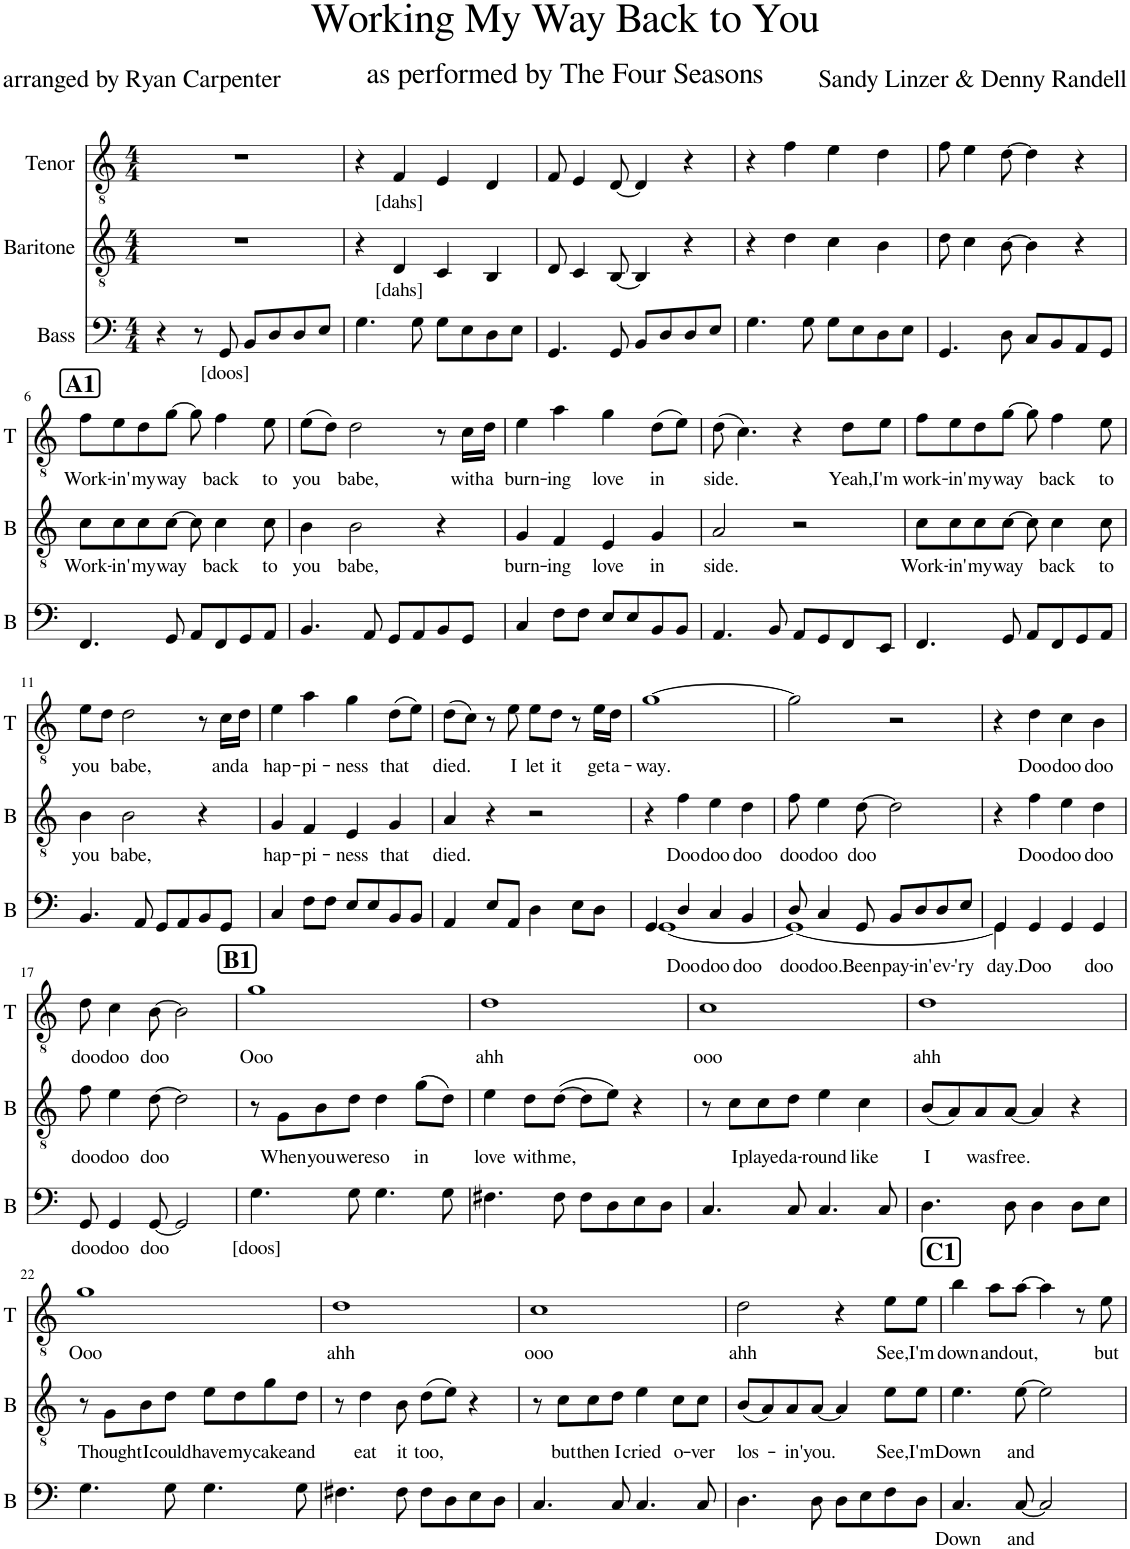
**kern	**text	**kern	**text	**kern	**text
*part3	*part3	*part2	*part2	*part1	*part1
*staff3	*staff3	*staff2	*staff2	*staff1	*staff1
*I"Bass	*	*I"Baritone	*	*I"Tenor	*
*I'B	*	*I'B	*	*I'T	*
*clefF4	*	*clefGv2	*	*clefGv2	*
*k[]	*	*k[]	*	*k[]	*
*M4/4	*	*M4/4	*	*M4/4	*
=1	=1	=1	=1	=1	=1
4r	.	1r	.	1r	.
8r	.	.	.	.	.
!	!LO:LY:b	!	!	!	!
8GG/	[doos]	.	.	.	.
8BB/L	.	.	.	.	.
8D/	.	.	.	.	.
8D/	.	.	.	.	.
8E/J	.	.	.	.	.
=2	=2	=2	=2	=2	=2
4.G\	.	4r	.	4r	.
!	!	!	!LO:LY:b	!	!LO:LY:b
.	.	4D/	[dahs]	4F/	[dahs]
8G\	.	.	.	.	.
8G\L	.	4C/	.	4E/	.
8E\	.	.	.	.	.
8D\	.	4BB/	.	4D/	.
8E\J	.	.	.	.	.
=3	=3	=3	=3	=3	=3
4.GG/	.	8D/	.	8F/	.
.	.	4C/	.	4E/	.
8GG/	.	[8BB/	.	[8D/	.
8BB/L	.	4BB/]	.	4D/]	.
8D/	.	.	.	.	.
8D/	.	4r	.	4r	.
8E/J	.	.	.	.	.
=4	=4	=4	=4	=4	=4
4.G\	.	4r	.	4r	.
.	.	4d\	.	4f\	.
8G\	.	.	.	.	.
8G\L	.	4c\	.	4e\	.
8E\	.	.	.	.	.
8D\	.	4B\	.	4d\	.
8E\J	.	.	.	.	.
=5	=5	=5	=5	=5	=5
4.GG/	.	8d\	.	8f\	.
.	.	4c\	.	4e\	.
8D\	.	[8B\	.	[8d\	.
8C/L	.	4B\]	.	4d\]	.
8BB/	.	.	.	.	.
8AA/	.	4r	.	4r	.
8GG/J	.	.	.	.	.
!!LO:LB:g=z
!!LO:REH:place=s1:a:B:cj:fs=14:t=A1
=6	=6	=6	=6	=6	=6
!	!	!	!LO:LY:b	!	!LO:LY:b
4.FF/	.	8c\L	Work-	8f\L	Work-
!	!	!	!LO:LY:b	!	!LO:LY:b
.	.	8c\	-in'	8e\	-in'
!	!	!	!LO:LY:b	!	!LO:LY:b
.	.	8c\	my	8d\	my
!	!	!	!LO:LY:b	!	!LO:LY:b
8GG/	.	[8c\J	way	[8g\J	way
8AA/L	.	8c\]	.	8g\]	.
!	!	!	!LO:LY:b	!	!LO:LY:b
8FF/	.	4c\	back	4f\	back
8GG/	.	.	.	.	.
!	!	!	!LO:LY:b	!	!LO:LY:b
8AA/J	.	8c\	to	8e\	to
=7	=7	=7	=7	=7	=7
!	!	!	!LO:LY:b	!	!LO:LY:b
4.BB/	.	4B\	you	(8e\L	you
.	.	.	.	8d\J)	.
!	!	!	!LO:LY:b	!	!LO:LY:b
.	.	2B\	babe,	2d\	babe,
8AA/	.	.	.	.	.
8GG/L	.	.	.	.	.
8AA/	.	.	.	.	.
8BB/	.	4r	.	8r	.
!	!	!	!	!	!LO:LY:b
8GG/J	.	.	.	16c\LL	with
!	!	!	!	!	!LO:LY:b
.	.	.	.	16d\JJ	a
=8	=8	=8	=8	=8	=8
!	!	!	!LO:LY:b	!	!LO:LY:b
4C/	.	4G/	burn-	4e\	burn-
!	!	!	!LO:LY:b	!	!LO:LY:b
8F\L	.	4F/	-ing	4a\	-ing
8F\J	.	.	.	.	.
!	!	!	!LO:LY:b	!	!LO:LY:b
8E/L	.	4E/	love	4g\	love
8E/	.	.	.	.	.
!	!	!	!LO:LY:b	!	!LO:LY:b
8BB/	.	4G/	in	(8d\L	in
8BB/J	.	.	.	8e\J)	.
=9	=9	=9	=9	=9	=9
!	!	!	!LO:LY:b	!	!LO:LY:b
4.AA/	.	2A/	side.	(8d\	side.
.	.	.	.	4.c\)	.
8BB/	.	.	.	.	.
8AA/L	.	2r	.	4r	.
8GG/	.	.	.	.	.
!	!	!	!	!	!LO:LY:b
8FF/	.	.	.	8d\L	Yeah,
!	!	!	!	!	!LO:LY:b
8EE/J	.	.	.	8e\J	I'm
=10	=10	=10	=10	=10	=10
!	!	!	!LO:LY:b	!	!LO:LY:b
4.FF/	.	8c\L	Work-	8f\L	work-
!	!	!	!LO:LY:b	!	!LO:LY:b
.	.	8c\	-in'	8e\	-in'
!	!	!	!LO:LY:b	!	!LO:LY:b
.	.	8c\	my	8d\	my
!	!	!	!LO:LY:b	!	!LO:LY:b
8GG/	.	[8c\J	way	[8g\J	way
8AA/L	.	8c\]	.	8g\]	.
!	!	!	!LO:LY:b	!	!LO:LY:b
8FF/	.	4c\	back	4f\	back
8GG/	.	.	.	.	.
!	!	!	!LO:LY:b	!	!LO:LY:b
8AA/J	.	8c\	to	8e\	to
!!LO:LB:g=z
=11	=11	=11	=11	=11	=11
!	!	!	!LO:LY:b	!	!LO:LY:b
4.BB/	.	4B\	you	8e\L	you
.	.	.	.	8d\J	.
!	!	!	!LO:LY:b	!	!LO:LY:b
.	.	2B\	babe,	2d\	babe,
8AA/	.	.	.	.	.
8GG/L	.	.	.	.	.
8AA/	.	.	.	.	.
8BB/	.	4r	.	8r	.
!	!	!	!	!	!LO:LY:b
8GG/J	.	.	.	16c\LL	and
!	!	!	!	!	!LO:LY:b
.	.	.	.	16d\JJ	a
=12	=12	=12	=12	=12	=12
!	!	!	!LO:LY:b	!	!LO:LY:b
4C/	.	4G/	hap-	4e\	hap-
!	!	!	!LO:LY:b	!	!LO:LY:b
8F\L	.	4F/	-pi-	4a\	-pi-
8F\J	.	.	.	.	.
!	!	!	!LO:LY:b	!	!LO:LY:b
8E/L	.	4E/	-ness	4g\	-ness
8E/	.	.	.	.	.
!	!	!	!LO:LY:b	!	!LO:LY:b
8BB/	.	4G/	that	(8d\L	that
8BB/J	.	.	.	8e\J)	.
=13	=13	=13	=13	=13	=13
!	!	!	!LO:LY:b	!	!LO:LY:b
4AA/	.	4A/	died.	(8d\L	died.
.	.	.	.	8c\J)	.
8E/L	.	4r	.	8r	.
!	!	!	!	!	!LO:LY:b
8AA/J	.	.	.	8e\	I
!	!	!	!	!	!LO:LY:b
4D\	.	2r	.	8e\L	let
!	!	!	!	!	!LO:LY:b
.	.	.	.	8d\J	it
8E\L	.	.	.	8r	.
!	!	!	!	!	!LO:LY:b
8D\J	.	.	.	16e\LL	get
!	!	!	!	!	!LO:LY:b
.	.	.	.	16d\JJ	a-
=14	=14	=14	=14	=14	=14
*^	*	*	*	*	*
!	!	!	!	!	!	!LO:LY:b
4GG/	[1GG	.	4r	.	[1g	-way.
!	!	!LO:LY:b	!	!LO:LY:b	!	!
4D/	.	Doo	4f\	Doo	.	.
!	!	!LO:LY:b	!	!LO:LY:b	!	!
4C/	.	doo	4e\	doo	.	.
!	!	!LO:LY:b	!	!LO:LY:b	!	!
4BB/	.	doo	4d\	doo	.	.
=15	=15	=15	=15	=15	=15	=15
!	!	!LO:LY:b	!	!LO:LY:b	!	!
8D/	1GG_	doo	8f\	doo	2g\]	.
!	!	!LO:LY:b	!	!LO:LY:b	!	!
4C/	.	doo.	4e\	doo	.	.
!	!	!LO:LY:b	!	!LO:LY:b	!	!
8GG/	.	Been	[8d\	doo	.	.
!	!	!LO:LY:b	!	!	!	!
8BB/L	.	pay-	2d\]	.	2r	.
!	!	!LO:LY:b	!	!	!	!
8D/	.	-in'	.	.	.	.
!	!	!LO:LY:b	!	!	!	!
8D/	.	ev-	.	.	.	.
!	!	!LO:LY:b	!	!	!	!
8E/J	.	-'ry	.	.	.	.
=16	=16	=16	=16	=16	=16	=16
!	!	!LO:LY:b	!	!	!	!
4GG/	4GG\]	day.	4r	.	4r	.
!	!	!LO:LY:b	!	!LO:LY:b	!	!LO:LY:b
4GG/	2.ryy	Doo	4f\	Doo	4d\	Doo
!	!	!	!	!LO:LY:b	!	!LO:LY:b
4GG/	.	.	4e\	doo	4c\	doo
!	!	!LO:LY:b	!	!LO:LY:b	!	!LO:LY:b
4GG/	.	doo	4d\	doo	4B\	doo
*v	*v	*	*	*	*	*
!!LO:LB:g=z
=17	=17	=17	=17	=17	=17
!	!LO:LY:b	!	!LO:LY:b	!	!LO:LY:b
8GG/	doo	8f\	doo	8d\	doo
!	!LO:LY:b	!	!LO:LY:b	!	!LO:LY:b
4GG/	doo	4e\	doo	4c\	doo
!	!LO:LY:b	!	!LO:LY:b	!	!LO:LY:b
[8GG/	doo	[8d\	doo	[8B\	doo
2GG/]	.	2d\]	.	2B\]	.
!!LO:REH:place=s1:a:B:cj:fs=14:t=B1
=18	=18	=18	=18	=18	=18
!	!LO:LY:b	!	!	!	!LO:LY:b
4.G\	[doos]	8r	.	1g	Ooo
!	!	!	!LO:LY:b	!	!
.	.	8G\L	When	.	.
!	!	!	!LO:LY:b	!	!
.	.	8B\	you	.	.
!	!	!	!LO:LY:b	!	!
8G\	.	8d\J	were	.	.
!	!	!	!LO:LY:b	!	!
4.G\	.	4d\	so	.	.
!	!	!	!LO:LY:b	!	!
.	.	(8g\L	in	.	.
8G\	.	8d\J)	.	.	.
=19	=19	=19	=19	=19	=19
!	!	!	!LO:LY:b	!	!LO:LY:b
4.F#X\	.	4e\	love	1d	ahh
!	!	!	!LO:LY:b	!	!
.	.	8d\L	with	.	.
!	!	!	!LO:LY:b	!	!
8F#\	.	([8d\J	me,	.	.
8F#\L	.	8d\L]	.	.	.
8D\	.	8e\J)	.	.	.
8E\	.	4r	.	.	.
8D\J	.	.	.	.	.
=20	=20	=20	=20	=20	=20
!	!	!	!	!	!LO:LY:b
4.C/	.	8r	.	1c	ooo
!	!	!	!LO:LY:b	!	!
.	.	8c\L	I	.	.
!	!	!	!LO:LY:b	!	!
.	.	8c\	played	.	.
!	!	!	!LO:LY:b	!	!
8C/	.	8d\J	a-	.	.
!	!	!	!LO:LY:b	!	!
4.C/	.	4e\	-round	.	.
!	!	!	!LO:LY:b	!	!
.	.	4c\	like	.	.
8C/	.	.	.	.	.
=21	=21	=21	=21	=21	=21
!	!	!	!LO:LY:b	!	!LO:LY:b
4.D\	.	(8B/L	I	1d	ahh
.	.	8A/)	.	.	.
!	!	!	!LO:LY:b	!	!
.	.	8A/	was	.	.
!	!	!	!LO:LY:b	!	!
8D\	.	[8A/J	free.	.	.
4D\	.	4A/]	.	.	.
8D\L	.	4r	.	.	.
8E\J	.	.	.	.	.
!!LO:LB:g=z
=22	=22	=22	=22	=22	=22
!	!	!	!	!	!LO:LY:b
4.G\	.	8r	.	1g	Ooo
!	!	!	!LO:LY:b	!	!
.	.	8G\L	Thought	.	.
!	!	!	!LO:LY:b	!	!
.	.	8B\	I	.	.
!	!	!	!LO:LY:b	!	!
8G\	.	8d\J	could	.	.
!	!	!	!LO:LY:b	!	!
4.G\	.	8e\L	have	.	.
!	!	!	!LO:LY:b	!	!
.	.	8d\	my	.	.
!	!	!	!LO:LY:b	!	!
.	.	8g\	cake	.	.
!	!	!	!LO:LY:b	!	!
8G\	.	8d\J	and	.	.
=23	=23	=23	=23	=23	=23
!	!	!	!	!	!LO:LY:b
4.F#X\	.	8r	.	1d	ahh
!	!	!	!LO:LY:b	!	!
.	.	4d\	eat	.	.
!	!	!	!LO:LY:b	!	!
8F#\	.	8B\	it	.	.
!	!	!	!LO:LY:b	!	!
8F#\L	.	(8d\L	too,	.	.
8D\	.	8e\J)	.	.	.
8E\	.	4r	.	.	.
8D\J	.	.	.	.	.
=24	=24	=24	=24	=24	=24
!	!	!	!	!	!LO:LY:b
4.C/	.	8r	.	1c	ooo
!	!	!	!LO:LY:b	!	!
.	.	8c\L	but	.	.
!	!	!	!LO:LY:b	!	!
.	.	8c\	then	.	.
!	!	!	!LO:LY:b	!	!
8C/	.	8d\J	I	.	.
!	!	!	!LO:LY:b	!	!
4.C/	.	4e\	cried	.	.
!	!	!	!LO:LY:b	!	!
.	.	8c\L	o-	.	.
!	!	!	!LO:LY:b	!	!
8C/	.	8c\J	-ver	.	.
=25	=25	=25	=25	=25	=25
!	!	!	!LO:LY:b	!	!LO:LY:b
4.D\	.	(8B/L	los-	2d\	ahh
.	.	8A/)	.	.	.
!	!	!	!LO:LY:b	!	!
.	.	8A/	-in'	.	.
!	!	!	!LO:LY:b	!	!
8D\	.	[8A/J	you.	.	.
8D\L	.	4A/]	.	4r	.
8E\	.	.	.	.	.
!	!	!	!LO:LY:b	!	!LO:LY:b
8F\	.	8e\L	See,	8e\L	See,
!	!	!	!LO:LY:b	!	!LO:LY:b
8D\J	.	8e\J	I'm	8e\J	I'm
!!LO:REH:place=s1:a:B:cj:fs=14:t=C1
=26	=26	=26	=26	=26	=26
!	!LO:LY:b	!	!LO:LY:b	!	!LO:LY:b
4.C/	Down	4.e\	Down	4b\	down
!	!	!	!	!	!LO:LY:b
.	.	.	.	8a\L	and
!	!LO:LY:b	!	!LO:LY:b	!	!LO:LY:b
[8C/	and	[8e\	and	[8a\J	out,
2C/]	.	2e\]	.	4a\]	.
.	.	.	.	8r	.
!	!	!	!	!	!LO:LY:b
.	.	.	.	8e\	but
=	=	=	=	=	=
*-	*-	*-	*-	*-	*-
